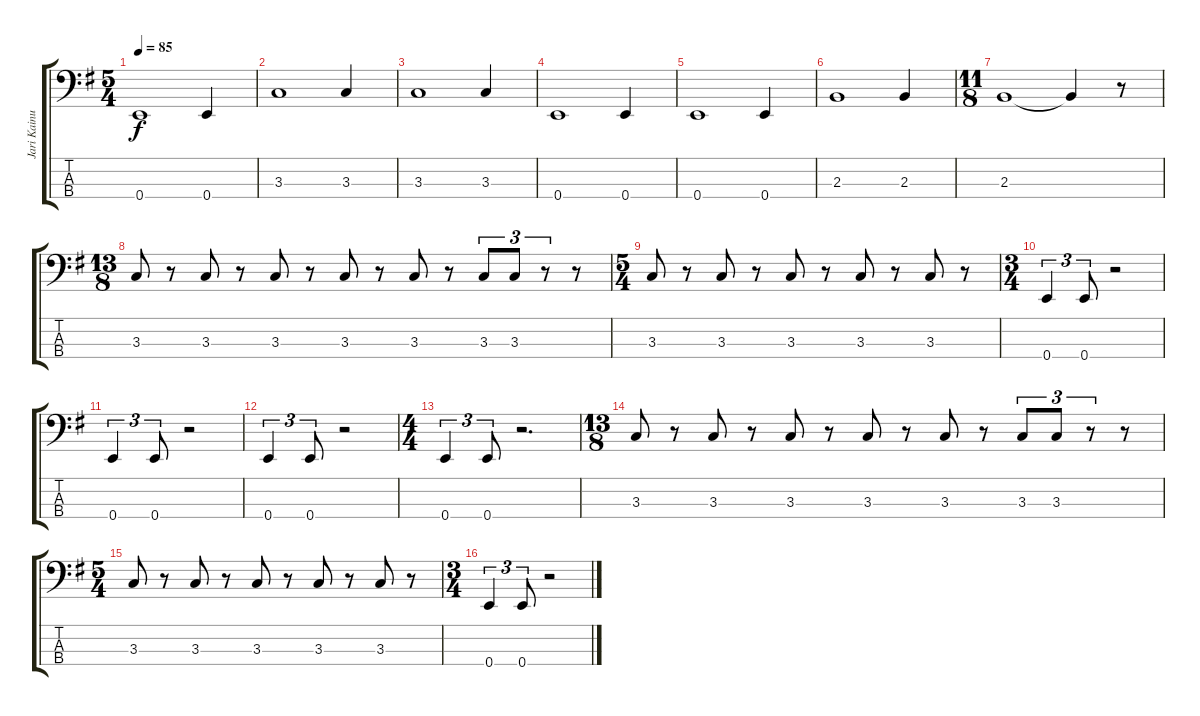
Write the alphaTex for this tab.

\track ("Jari Kainulainen" "Jari Kainu") {instrument electricbassfinger}
\staff {score tabs}
\tuning (G2 D2 A1 E1) {hide}
\ts (5 4)
\tempo 85
\clef f4
\ks g
0.4.1{dy f} 0.4.4 |
3.3.1 3.3.4 |
3.3.1 3.3.4 |
0.4.1 0.4.4 |
0.4.1 0.4.4 |
2.3.1 2.3.4 |
\ts (11 8)
2.3.1 2.3{t}.4 r.8 |
\ts (13 8)
3.3.8 r.8 3.3.8 r.8 3.3.8 r.8 3.3.8 r.8 3.3.8 r.8 3.3.8{tu (3 2)} 3.3.8{tu (3 2)} r.8{tu (3 2)} r.8 |
\ts (5 4)
3.3.8 r.8 3.3.8 r.8 3.3.8 r.8 3.3.8 r.8 3.3.8 r.8 |
\ts (3 4)
0.4.4{tu (3 2)} 0.4.8{tu (3 2)} r.2 |
0.4.4{tu (3 2)} 0.4.8{tu (3 2)} r.2 |
0.4.4{tu (3 2)} 0.4.8{tu (3 2)} r.2 |
\ts (4 4)
0.4.4{tu (3 2)} 0.4.8{tu (3 2)} r.2{d} |
\ts (13 8)
3.3.8 r.8 3.3.8 r.8 3.3.8 r.8 3.3.8 r.8 3.3.8 r.8 3.3.8{tu (3 2)} 3.3.8{tu (3 2)} r.8{tu (3 2)} r.8 |
\ts (5 4)
3.3.8 r.8 3.3.8 r.8 3.3.8 r.8 3.3.8 r.8 3.3.8 r.8 |
\ts (3 4)
0.4.4{tu (3 2)} 0.4.8{tu (3 2)} r.2
